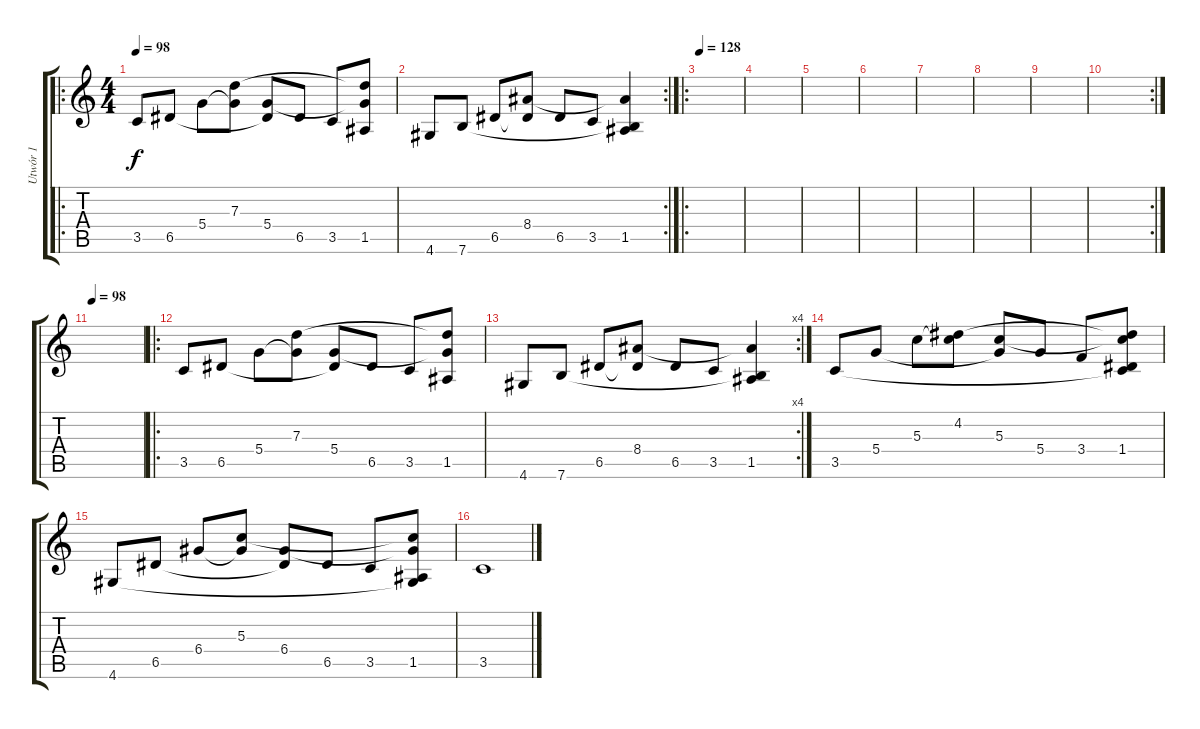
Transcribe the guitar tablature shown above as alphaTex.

\track ("Utwór 1" "Utwór 1") {instrument electricguitarclean}
\staff {score tabs}
\tuning (E4 B3 G3 D3 A2 E2) {hide}
\ro
\ts (4 4)
\tempo 98
\clef g2
\ks c
3.5.8{dy f instrument electricguitarclean} 6.5.8 5.4.8 (7.3 5.4{t}).8 (5.4 6.5{t}).8 6.5.8 3.5.8 (7.3{t} 5.4{t} 1.5).8 |
\rc 2
4.6.8 7.6.8 6.5.8 (8.4 6.5{t}).8 6.5.8 3.5.8 (8.4{t} 1.5 7.6{t}).4 |
\ro
\tempo 128
|
|
|
|
|
|
|
\rc 2
|
\tempo 98
|
\ro
3.5.8 6.5.8 5.4.8 (7.3 5.4{t}).8 (5.4 6.5{t}).8 6.5.8 3.5.8 (7.3{t} 5.4{t} 1.5).8 |
\rc 4
4.6.8 7.6.8 6.5.8 (8.4 6.5{t}).8 6.5.8 3.5.8 (8.4{t} 1.5 7.6{t}).4 |
3.5.8 5.4.8 5.3.8 (4.2 5.3{t}).8 (5.3 5.4{t}).8 5.4.8 3.4.8 (4.2{t} 5.3{t} 1.4 3.5{t}).8 |
4.6.8 6.5.8 6.4.8 (5.3 6.4{t}).8 (6.4 6.5{t}).8 6.5.8 3.5.8 (5.3{t} 6.4{t} 1.5 4.6{t}).8 |
3.5.1
